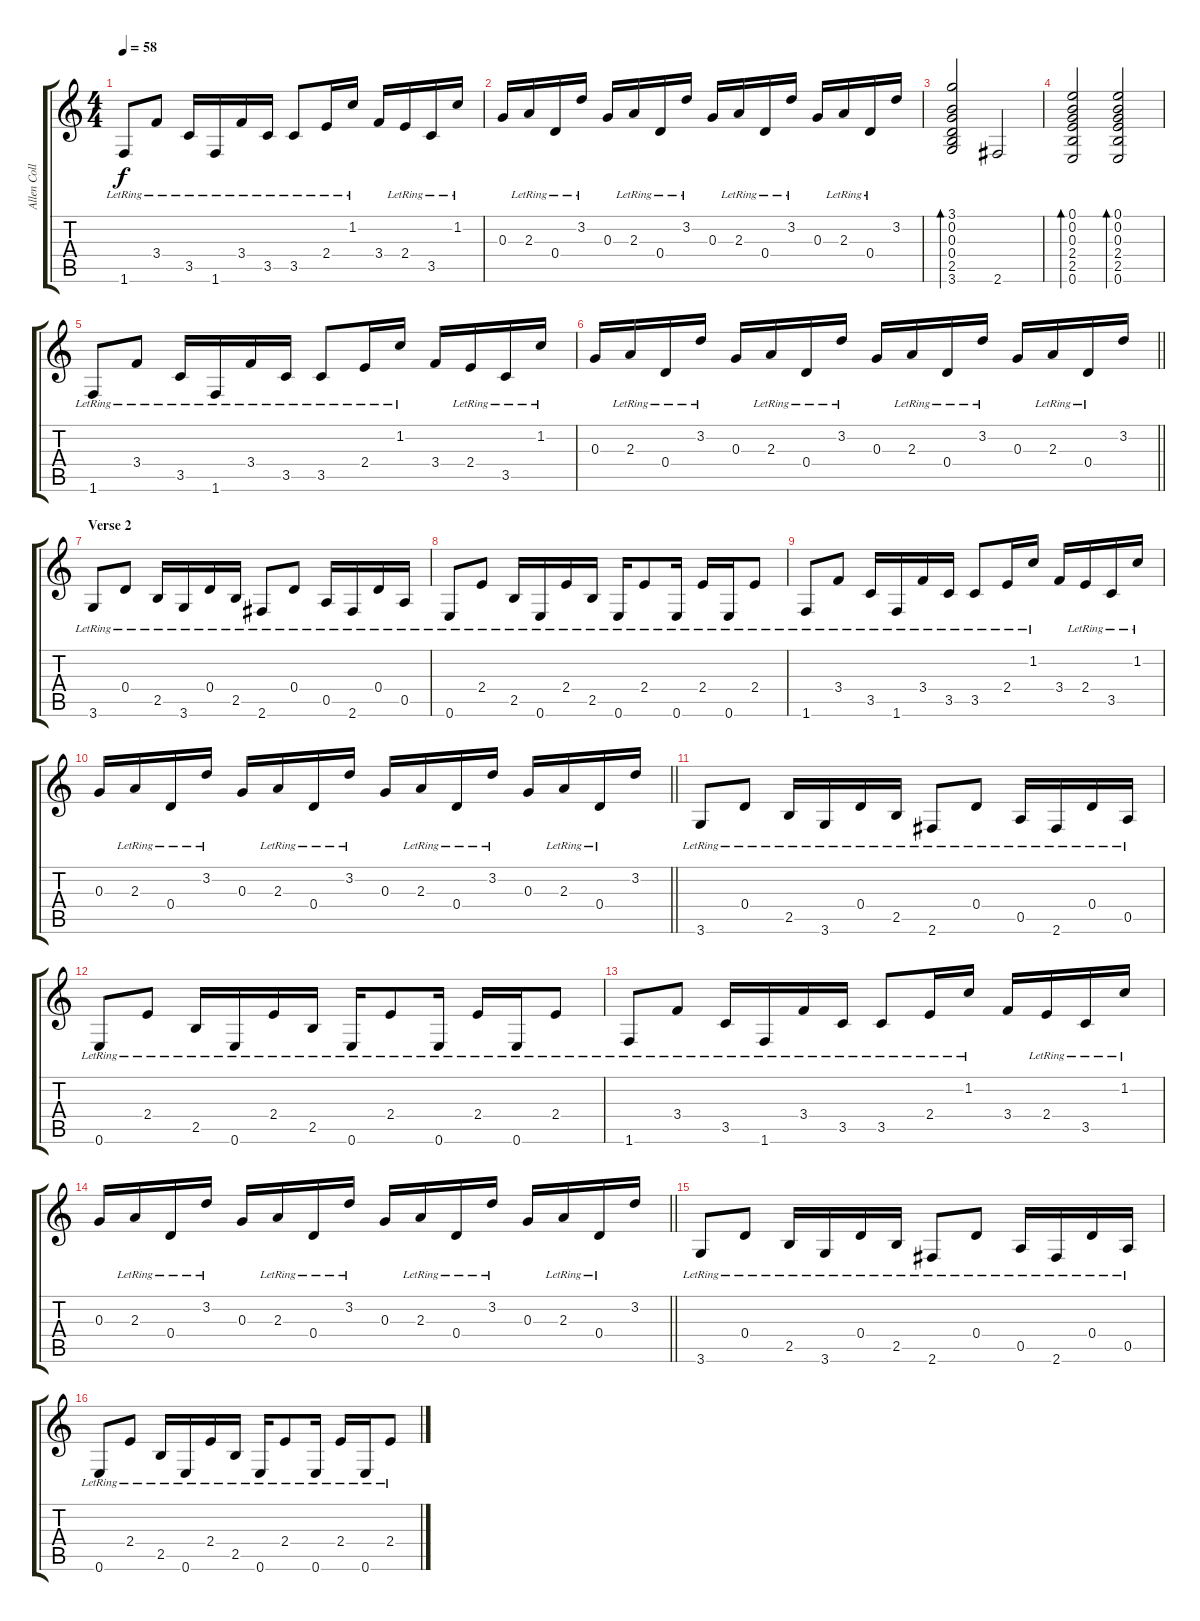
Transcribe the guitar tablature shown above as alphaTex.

\track ("Allen Collins (rhythm/solo guitar)" "Allen Coll") {instrument electricguitarjazz}
\staff {score tabs}
\tuning (E4 B3 G3 D3 A2 E2) {hide}
\ts (4 4)
\tempo 58
\clef g2
\ks c
1.6{lr}.8{dy f volume 4} 3.4{lr}.8 3.5{lr}.16 1.6{lr}.16 3.4{lr}.16 3.5{lr}.16 3.5{lr}.8 2.4{lr}.16 1.2{lr}.16 3.4.16 2.4{lr}.16 3.5{lr}.16 1.2{lr}.16 |
0.3.16{volume 5} 2.3{lr}.16 0.4{lr}.16 3.2{lr}.16 0.3.16 2.3{lr}.16 0.4{lr}.16 3.2{lr}.16 0.3.16 2.3{lr}.16 0.4{lr}.16 3.2{lr}.16 0.3.16 2.3{lr}.16 0.4{lr}.16 3.2.16 |
(3.1 0.2 0.3 0.4 2.5 3.6).2{bd 60 volume 5} 2.6.2 |
(0.1 0.2 0.3 2.4 2.5 0.6).2{bd 60 volume 5} (0.1 0.2 0.3 2.4 2.5 0.6).2{bd 60} |
1.6{lr}.8{volume 4} 3.4{lr}.8 3.5{lr}.16 1.6{lr}.16 3.4{lr}.16 3.5{lr}.16 3.5{lr}.8 2.4{lr}.16 1.2{lr}.16 3.4.16 2.4{lr}.16 3.5{lr}.16 1.2{lr}.16 |
\barLineRight lightlight
0.3.16{volume 5} 2.3{lr}.16 0.4{lr}.16 3.2{lr}.16 0.3.16 2.3{lr}.16 0.4{lr}.16 3.2{lr}.16 0.3.16 2.3{lr}.16 0.4{lr}.16 3.2{lr}.16 0.3.16 2.3{lr}.16 0.4{lr}.16 3.2.16 |
\section ("" "Verse 2")
3.6{lr}.8{volume 7} 0.4{lr}.8 2.5{lr}.16 3.6{lr}.16 0.4{lr}.16 2.5{lr}.16 2.6{lr}.8 0.4{lr}.8 0.5{lr}.16 2.6{lr}.16 0.4{lr}.16 0.5{lr}.16 |
0.6{lr}.8 2.4{lr}.8 2.5{lr}.16 0.6{lr}.16 2.4{lr}.16 2.5{lr}.16 0.6{lr}.16 2.4{lr}.8 0.6{lr}.16 2.4{lr}.16 0.6{lr}.16 2.4{lr}.8 |
1.6{lr}.8 3.4{lr}.8 3.5{lr}.16 1.6{lr}.16 3.4{lr}.16 3.5{lr}.16 3.5{lr}.8 2.4{lr}.16 1.2{lr}.16 3.4.16 2.4{lr}.16 3.5{lr}.16 1.2{lr}.16 |
\barLineRight lightlight
0.3.16 2.3{lr}.16 0.4{lr}.16 3.2{lr}.16 0.3.16 2.3{lr}.16 0.4{lr}.16 3.2{lr}.16 0.3.16 2.3{lr}.16 0.4{lr}.16 3.2{lr}.16 0.3.16 2.3{lr}.16 0.4{lr}.16 3.2.16 |
3.6{lr}.8 0.4{lr}.8 2.5{lr}.16 3.6{lr}.16 0.4{lr}.16 2.5{lr}.16 2.6{lr}.8 0.4{lr}.8 0.5{lr}.16 2.6{lr}.16 0.4{lr}.16 0.5{lr}.16 |
0.6{lr}.8 2.4{lr}.8 2.5{lr}.16 0.6{lr}.16 2.4{lr}.16 2.5{lr}.16 0.6{lr}.16 2.4{lr}.8 0.6{lr}.16 2.4{lr}.16 0.6{lr}.16 2.4{lr}.8 |
1.6{lr}.8 3.4{lr}.8 3.5{lr}.16 1.6{lr}.16 3.4{lr}.16 3.5{lr}.16 3.5{lr}.8 2.4{lr}.16 1.2{lr}.16 3.4.16 2.4{lr}.16 3.5{lr}.16 1.2{lr}.16 |
\barLineRight lightlight
0.3.16 2.3{lr}.16 0.4{lr}.16 3.2{lr}.16 0.3.16 2.3{lr}.16 0.4{lr}.16 3.2{lr}.16 0.3.16 2.3{lr}.16 0.4{lr}.16 3.2{lr}.16 0.3.16 2.3{lr}.16 0.4{lr}.16 3.2.16 |
\section ("" "")
3.6{lr}.8 0.4{lr}.8 2.5{lr}.16 3.6{lr}.16 0.4{lr}.16 2.5{lr}.16 2.6{lr}.8 0.4{lr}.8 0.5{lr}.16 2.6{lr}.16 0.4{lr}.16 0.5{lr}.16 |
0.6{lr}.8 2.4{lr}.8 2.5{lr}.16 0.6{lr}.16 2.4{lr}.16 2.5{lr}.16 0.6{lr}.16 2.4{lr}.8 0.6{lr}.16 2.4{lr}.16 0.6{lr}.16 2.4{lr}.8
